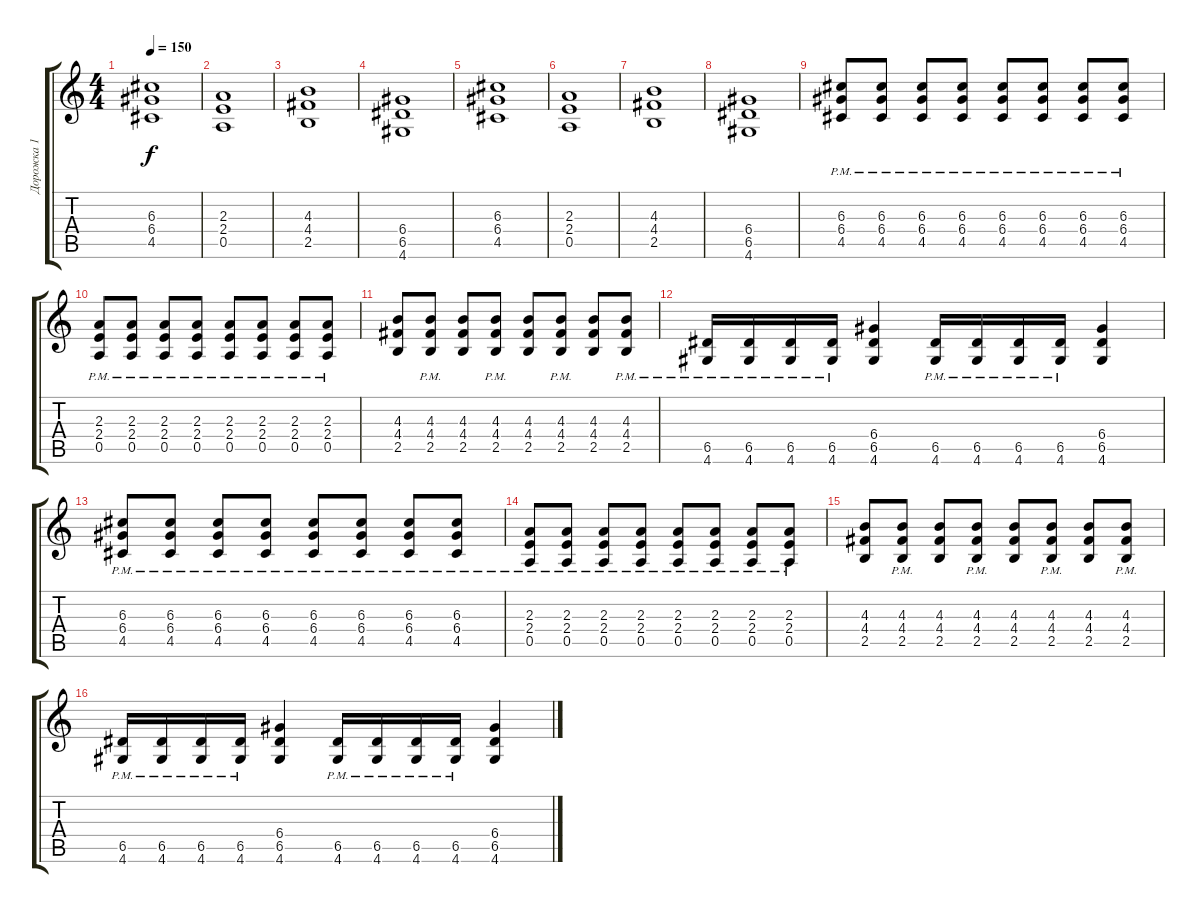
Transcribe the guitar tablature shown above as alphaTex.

\track ("Дорожка 1" "Дорожка 1") {instrument electricguitarclean}
\staff {score tabs}
\tuning (E4 B3 G3 D3 A2 E2) {hide}
\ts (4 4)
\tempo 150
\clef g2
\ks c
(6.3 6.4 4.5).1{dy f} |
(2.3 2.4 0.5).1 |
(4.3 4.4 2.5).1 |
(6.4 6.5 4.6).1 |
(6.3 6.4 4.5).1 |
(2.3 2.4 0.5).1 |
(4.3 4.4 2.5).1 |
(6.4 6.5 4.6).1 |
(6.3{pm} 6.4{pm} 4.5{pm}).8 (6.3{pm} 6.4{pm} 4.5{pm}).8 (6.3{pm} 6.4{pm} 4.5{pm}).8 (6.3{pm} 6.4{pm} 4.5{pm}).8 (6.3{pm} 6.4{pm} 4.5{pm}).8 (6.3{pm} 6.4{pm} 4.5{pm}).8 (6.3{pm} 6.4{pm} 4.5{pm}).8 (6.3{pm} 6.4{pm} 4.5{pm}).8 |
(2.3{pm} 2.4{pm} 0.5{pm}).8 (2.3{pm} 2.4{pm} 0.5{pm}).8 (2.3{pm} 2.4{pm} 0.5{pm}).8 (2.3{pm} 2.4{pm} 0.5{pm}).8 (2.3{pm} 2.4{pm} 0.5{pm}).8 (2.3{pm} 2.4{pm} 0.5{pm}).8 (2.3{pm} 2.4{pm} 0.5{pm}).8 (2.3{pm} 2.4{pm} 0.5{pm}).8 |
(4.3 4.4 2.5).8 (4.3{pm} 4.4{pm} 2.5{pm}).8 (4.3 4.4 2.5).8 (4.3{pm} 4.4{pm} 2.5{pm}).8 (4.3 4.4 2.5).8 (4.3{pm} 4.4{pm} 2.5{pm}).8 (4.3 4.4 2.5).8 (4.3{pm} 4.4{pm} 2.5{pm}).8 |
(6.5{pm} 4.6{pm}).16 (6.5{pm} 4.6{pm}).16 (6.5{pm} 4.6{pm}).16 (6.5{pm} 4.6{pm}).16 (6.4 6.5 4.6).4 (6.5{pm} 4.6{pm}).16 (6.5{pm} 4.6{pm}).16 (6.5{pm} 4.6{pm}).16 (6.5{pm} 4.6{pm}).16 (6.4 6.5 4.6).4 |
(6.3{pm} 6.4{pm} 4.5{pm}).8 (6.3{pm} 6.4{pm} 4.5{pm}).8 (6.3{pm} 6.4{pm} 4.5{pm}).8 (6.3{pm} 6.4{pm} 4.5{pm}).8 (6.3{pm} 6.4{pm} 4.5{pm}).8 (6.3{pm} 6.4{pm} 4.5{pm}).8 (6.3{pm} 6.4{pm} 4.5{pm}).8 (6.3{pm} 6.4{pm} 4.5{pm}).8 |
(2.3{pm} 2.4{pm} 0.5{pm}).8 (2.3{pm} 2.4{pm} 0.5{pm}).8 (2.3{pm} 2.4{pm} 0.5{pm}).8 (2.3{pm} 2.4{pm} 0.5{pm}).8 (2.3{pm} 2.4{pm} 0.5{pm}).8 (2.3{pm} 2.4{pm} 0.5{pm}).8 (2.3{pm} 2.4{pm} 0.5{pm}).8 (2.3{pm} 2.4{pm} 0.5{pm}).8 |
(4.3 4.4 2.5).8 (4.3{pm} 4.4{pm} 2.5{pm}).8 (4.3 4.4 2.5).8 (4.3{pm} 4.4{pm} 2.5{pm}).8 (4.3 4.4 2.5).8 (4.3{pm} 4.4{pm} 2.5{pm}).8 (4.3 4.4 2.5).8 (4.3{pm} 4.4{pm} 2.5{pm}).8 |
(6.5{pm} 4.6{pm}).16 (6.5{pm} 4.6{pm}).16 (6.5{pm} 4.6{pm}).16 (6.5{pm} 4.6{pm}).16 (6.4 6.5 4.6).4 (6.5{pm} 4.6{pm}).16 (6.5{pm} 4.6{pm}).16 (6.5{pm} 4.6{pm}).16 (6.5{pm} 4.6{pm}).16 (6.4 6.5 4.6).4
